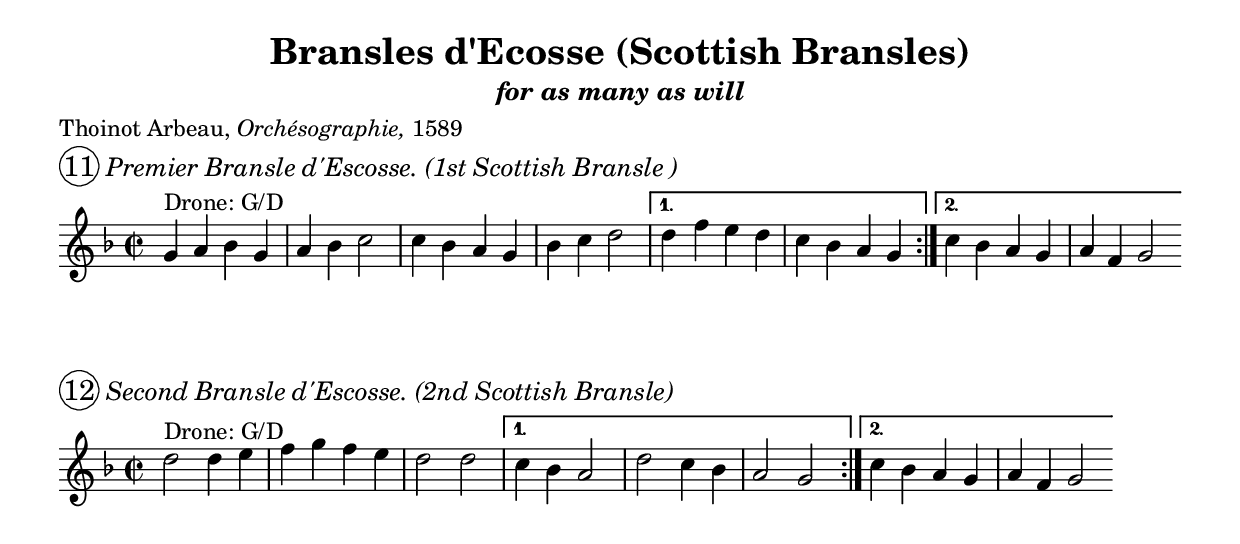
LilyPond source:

\include "music/include/fb_functions.ly"
%#(set-global-staff-size 18)
\include "english.ly"
%#(set-default-paper-size "letter")


  \header{
    title = "Bransles d'Ecosse (Scottish Bransles)"
    subtitle = \markup \italic "for as many as will"
    poet = \arbeauSource
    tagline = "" 
  }


  % scotch 1
  \score {
    \new Staff \relative c'' {
      \time 2/2
      \key f \major
      \repeat volta 2 {
        g4^\markup{Drone: G/D} a bf g a bf c2 | c4 bf a g bf c d2 | 

      }
      \alternative {
        { d4 f e d c bf a g}
        { c4 bf a g a f g2 \bar ":|" }
      }
    }



    \header { piece = \markup { \huge \circle 11 \large \italic { {Premier Bransle d'Escosse.} (1st Scottish Bransle )} } }
    \layout { indent = 0\mm }
  }

  % scotch 2
  \score {
    \new Staff \relative c'' {
      \time 2/2
      \key f \major
      \repeat volta 2 {
        d2^\markup{Drone: G/D} d4 e  | f g f e | d2 d2 |  
      }
      \alternative {
        { c4 bf a2 | d c4 bf a2 g | }
        { c4 bf a g a f g2 \bar ":|" }
      }
    }
    \header { piece = \markup { \huge \circle 12 \large \italic { {Second Bransle d'Escosse.} (2nd Scottish Bransle)} } }
    \layout { indent = 0\mm }
  }


  \version "2.10.10"  % necessary for upgrading to future LilyPond versions.

